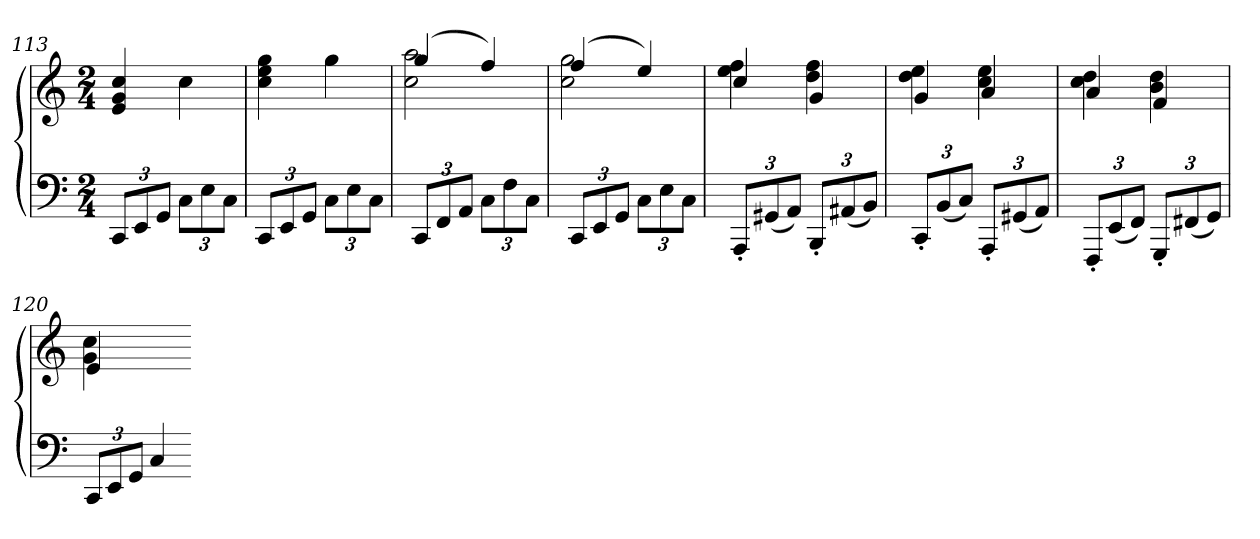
**kern	**kern
*part1	*part1
*staff2	*staff1
*clefF4	*clefG2
*k[]	*k[]
*C:	*C:
*M2/4	*M2/4
=113	=113
12CCL	4e 4g 4cc
12EE	.
12GGJ	.
12CL	4cc
12E	.
12CJ	.
=114	=114
12CCL	4cc 4ee 4gg
12EE	.
12GGJ	.
12CL	4gg
12E	.
12CJ	.
=115	=115
*	*^
12CCL	(4gg	2cc 2aa
12FF	.	.
12AAJ	.	.
12CL	4ff)	.
12F	.	.
12CJ	.	.
=116	=116	=116
12CCL	(4ff	2cc 2gg
12EE	.	.
12GGJ	.	.
12CL	4ee)	.
12E	.	.
12CJ	.	.
=117	=117	=117
12AAA'L	4cc	4ee 4ff
(12GG#X	.	.
12AAJ)	.	.
12BBB'L	4g	4dd 4ff
(12AA#X	.	.
12BBJ)	.	.
=118	=118	=118
12CC'L	4g	4dd 4ee
(12BB	.	.
12CJ)	.	.
12AAA'L	4a	4cc 4ee
(12GG#X	.	.
12AAJ)	.	.
=119	=119	=119
12FFF'L	4a	4cc 4dd
(12EE	.	.
12FFJ)	.	.
12GGG'L	4f	4b 4dd
(12FF#X	.	.
12GGJ)	.	.
=120	=120	=120
12CCL	4e	4g 4cc
12EE	.	.
12GGJ	.	.
4C	4ryy	4ryy
*	*v	*v
=-	=-
*-	*-
